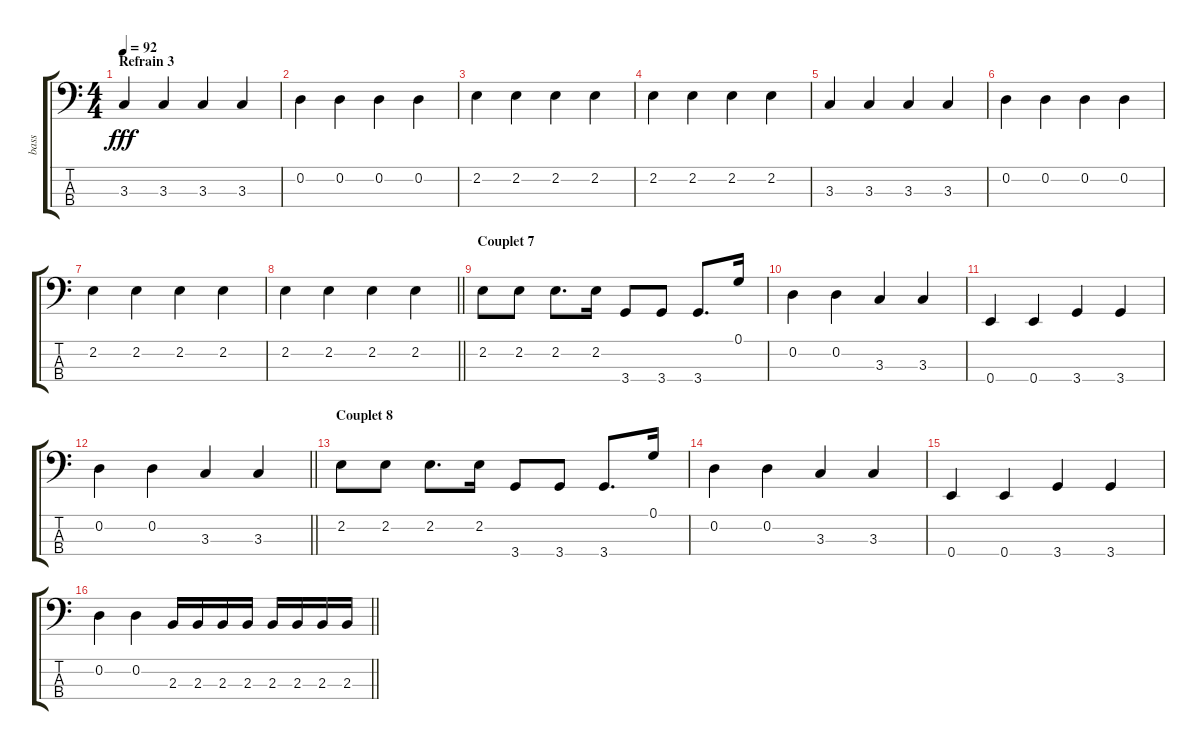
\track ("bass" "bass") {instrument electricbassfinger}
\staff {score tabs}
\tuning (G2 D2 A1 E1) {hide}
\ts (4 4)
\section ("" "Refrain 3")
\tempo 92
\clef f4
\ks c
3.3.4{dy fff} 3.3.4 3.3.4 3.3.4 |
0.2.4 0.2.4 0.2.4 0.2.4 |
2.2.4 2.2.4 2.2.4 2.2.4 |
2.2.4 2.2.4 2.2.4 2.2.4 |
3.3.4 3.3.4 3.3.4 3.3.4 |
0.2.4 0.2.4 0.2.4 0.2.4 |
2.2.4 2.2.4 2.2.4 2.2.4 |
\barLineRight lightlight
2.2.4 2.2.4 2.2.4 2.2.4 |
\section ("" "Couplet 7")
2.2.8 2.2.8 2.2.8{d} 2.2.16 3.4.8 3.4.8 3.4.8{d} 0.1.16 |
0.2.4 0.2.4 3.3.4 3.3.4 |
0.4.4 0.4.4 3.4.4 3.4.4 |
\barLineRight lightlight
0.2.4 0.2.4 3.3.4 3.3.4 |
\section ("" "Couplet 8")
2.2.8 2.2.8 2.2.8{d} 2.2.16 3.4.8 3.4.8 3.4.8{d} 0.1.16 |
0.2.4 0.2.4 3.3.4 3.3.4 |
0.4.4 0.4.4 3.4.4 3.4.4 |
\barLineRight lightlight
0.2.4 0.2.4 2.3.16 2.3.16 2.3.16 2.3.16 2.3.16 2.3.16 2.3.16 2.3.16
